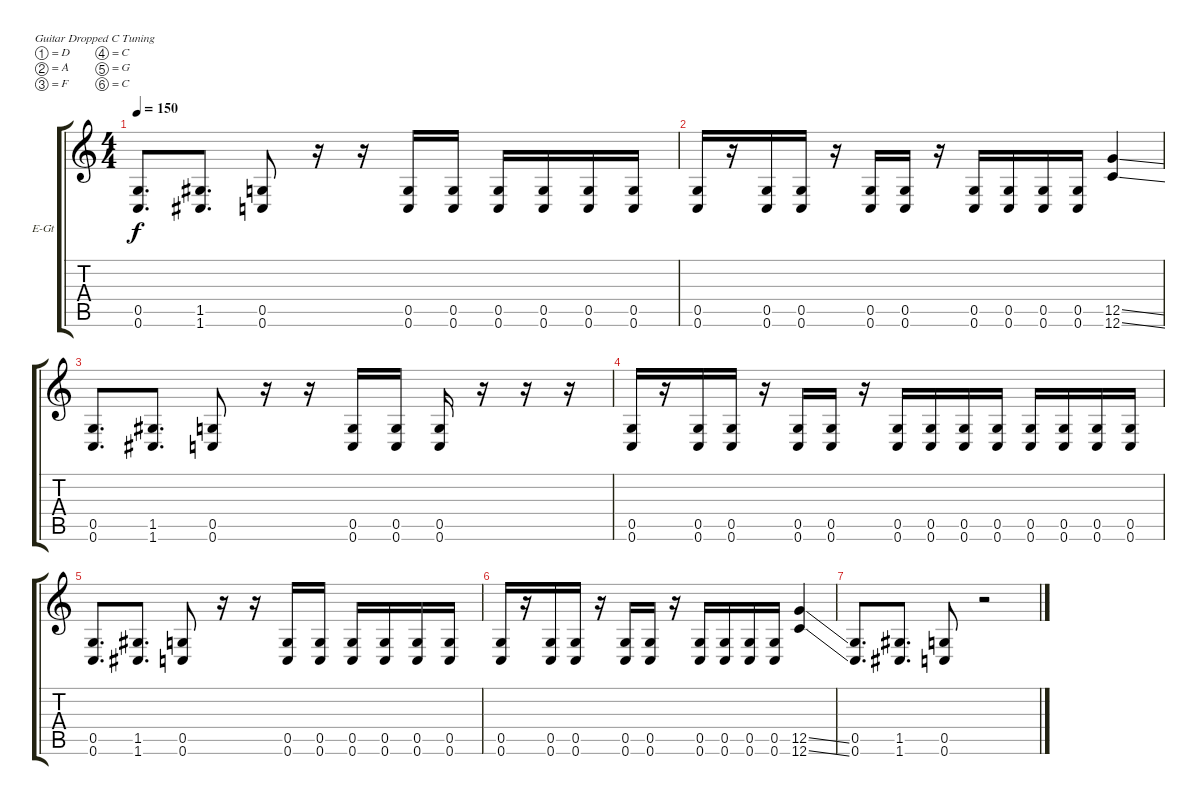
\bracketExtendMode groupsimilarinstruments
\firstSystemTrackNameOrientation horizontal
\otherSystemsTrackNameOrientation horizontal
\track ("Track 2" "E-Gt") {instrument distortionguitar}
\staff {score tabs}
\tuning (D4 A3 F3 C3 G2 C2)
\ts (4 4)
\tempo 150
\clef g2
\ks c
(0.5 0.6).8{d dy f} (1.5 1.6).8{d} (0.5 0.6).8 r.16 r.16 (0.5 0.6).16 (0.5 0.6).16 (0.5 0.6).16 (0.5 0.6).16 (0.5 0.6).16 (0.5 0.6).16 |
(0.5 0.6).16 r.16 (0.5 0.6).16 (0.5 0.6).16 r.16 (0.5 0.6).16 (0.5 0.6).16 r.16 (0.5 0.6).16 (0.5 0.6).16 (0.5 0.6).16 (0.5 0.6).16 (12.5{ss} 12.6{ss}).4 |
(0.5 0.6).8{d} (1.5 1.6).8{d} (0.5 0.6).8 r.16 r.16 (0.5 0.6).16 (0.5 0.6).16 (0.5 0.6).16 r.16 r.16 r.16 |
(0.5 0.6).16 r.16 (0.5 0.6).16 (0.5 0.6).16 r.16 (0.5 0.6).16 (0.5 0.6).16 r.16 (0.5 0.6).16 (0.5 0.6).16 (0.5 0.6).16 (0.5 0.6).16 (0.5 0.6).16 (0.5 0.6).16 (0.5 0.6).16 (0.5 0.6).16 |
(0.5 0.6).8{d} (1.5 1.6).8{d} (0.5 0.6).8 r.16 r.16 (0.5 0.6).16 (0.5 0.6).16 (0.5 0.6).16 (0.5 0.6).16 (0.5 0.6).16 (0.5 0.6).16 |
(0.5 0.6).16 r.16 (0.5 0.6).16 (0.5 0.6).16 r.16 (0.5 0.6).16 (0.5 0.6).16 r.16 (0.5 0.6).16 (0.5 0.6).16 (0.5 0.6).16 (0.5 0.6).16 (12.5{ss} 12.6{ss}).4 |
(0.5 0.6).8{d} (1.5 1.6).8{d} (0.5 0.6).8 r.2
